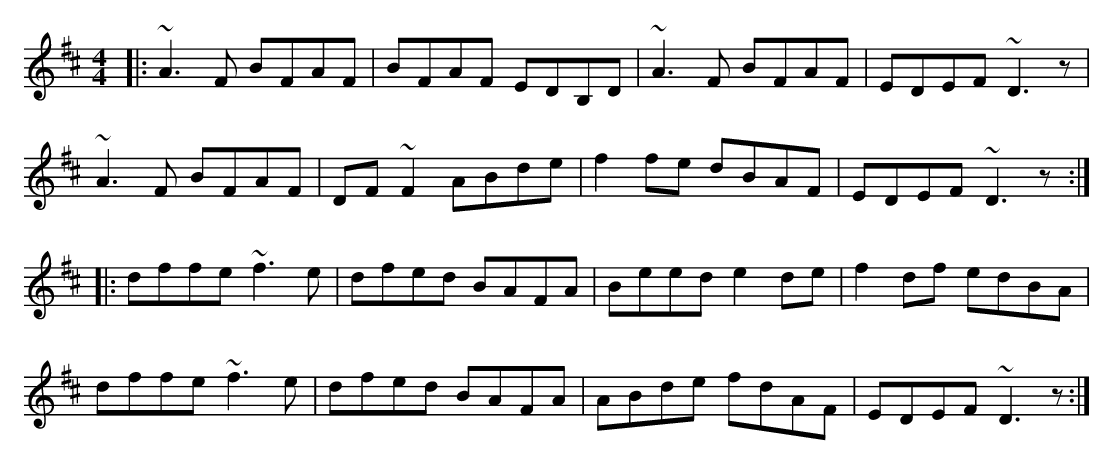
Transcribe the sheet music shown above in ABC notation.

X:1
M:4/4
K:D
|:~A3F BFAF|BFAF EDB,D|~A3F BFAF|EDEF ~D3z|
~A3F BFAF|DF~F2 ABde|f2fe dBAF | EDEF ~D3z:|
|:dffe ~f3e|dfed BAFA|Beed e2de|f2df edBA|
dffe ~f3e|dfed BAFA|ABde fdAF| EDEF ~D3z:|
